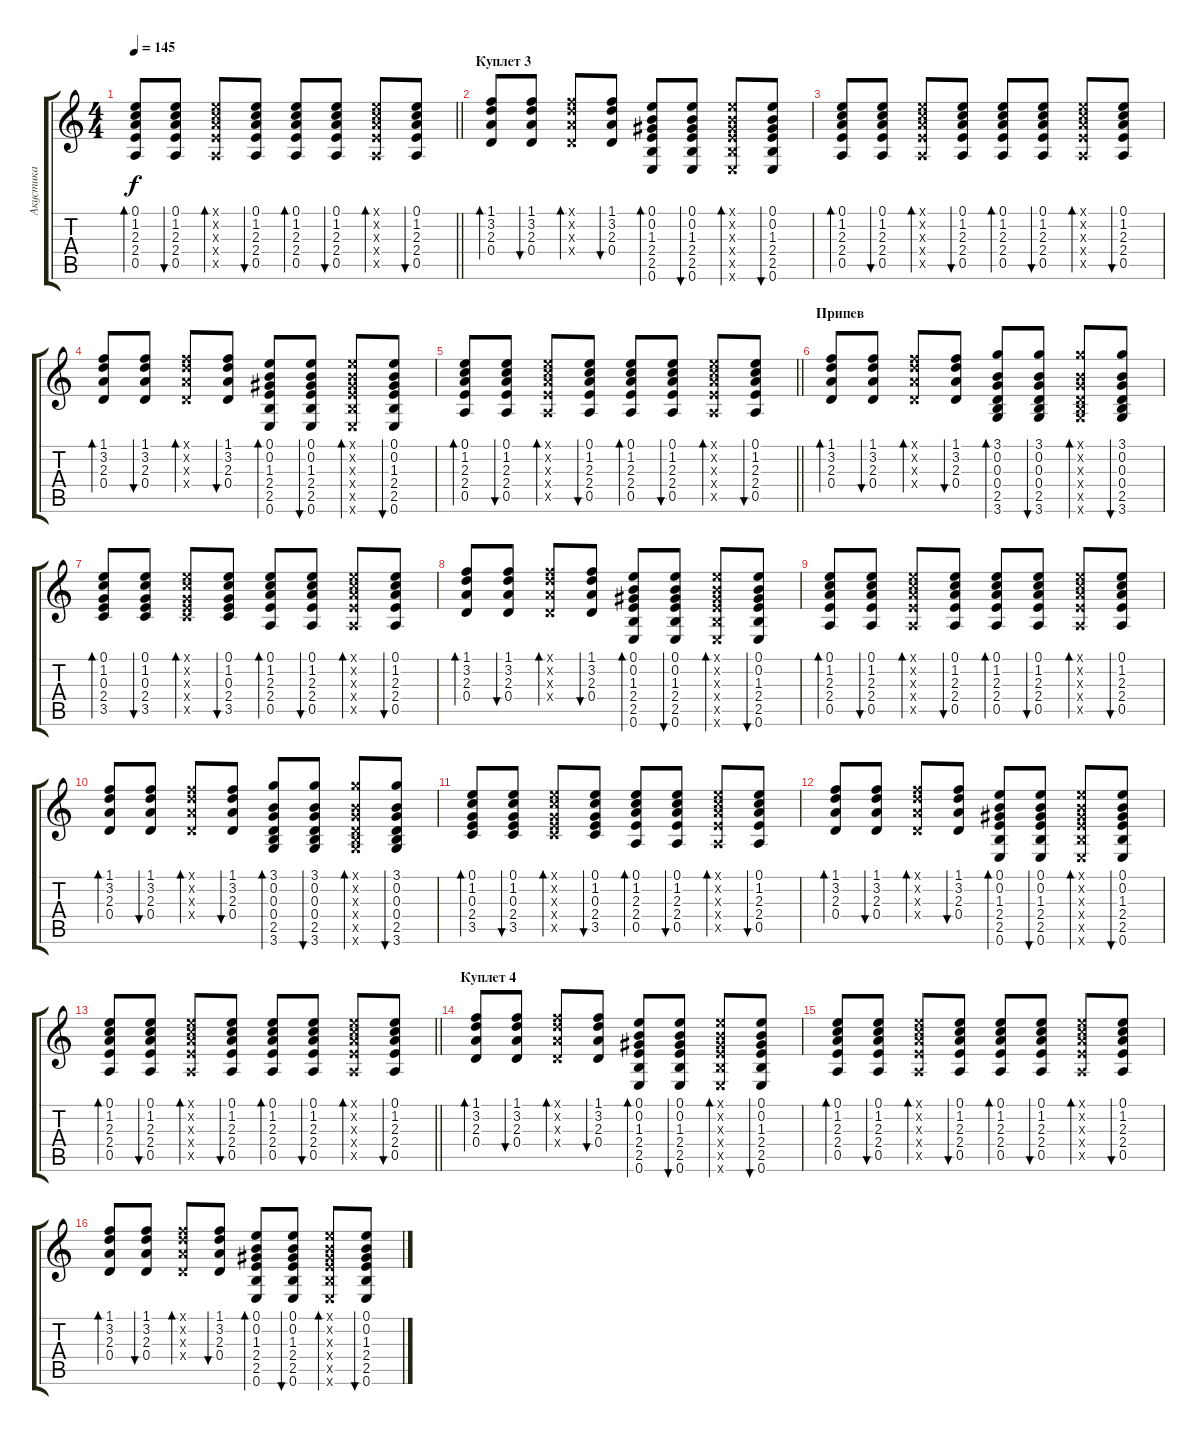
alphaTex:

\track ("Акустика" "Акустика") {instrument acousticguitarsteel}
\staff {score tabs}
\tuning (E4 B3 G3 D3 A2 E2) {hide}
\ts (4 4)
\tempo 145
\clef g2
\barLineRight lightlight
\ks c
(0.1 1.2 2.3 2.4 0.5).8{bd 30 dy f} (0.1 1.2 2.3 2.4 0.5).8{bu 30} (0.1{x} 1.2{x} 2.3{x} 2.4{x} 0.5{x}).8{bd 30} (0.1 1.2 2.3 2.4 0.5).8{bu 30} (0.1 1.2 2.3 2.4 0.5).8{bd 30} (0.1 1.2 2.3 2.4 0.5).8{bu 30} (0.1{x} 1.2{x} 2.3{x} 2.4{x} 0.5{x}).8{bd 30} (0.1 1.2 2.3 2.4 0.5).8{bu 30} |
\section ("" "Куплет 3")
(1.1 3.2 2.3 0.4).8{bd 30} (1.1 3.2 2.3 0.4).8{bu 30} (1.1{x} 3.2{x} 2.3{x} 0.4{x}).8{bd 30} (1.1 3.2 2.3 0.4).8{bu 30} (0.1 0.2 1.3 2.4 2.5 0.6).8{bd 30} (0.1 0.2 1.3 2.4 2.5 0.6).8{bu 30} (0.1{x} 0.2{x} 1.3{x} 2.4{x} 2.5{x} 0.6{x}).8{bd 30} (0.1 0.2 1.3 2.4 2.5 0.6).8{bu 30} |
(0.1 1.2 2.3 2.4 0.5).8{bd 30} (0.1 1.2 2.3 2.4 0.5).8{bu 30} (0.1{x} 1.2{x} 2.3{x} 2.4{x} 0.5{x}).8{bd 30} (0.1 1.2 2.3 2.4 0.5).8{bu 30} (0.1 1.2 2.3 2.4 0.5).8{bd 30} (0.1 1.2 2.3 2.4 0.5).8{bu 30} (0.1{x} 1.2{x} 2.3{x} 2.4{x} 0.5{x}).8{bd 30} (0.1 1.2 2.3 2.4 0.5).8{bu 30} |
(1.1 3.2 2.3 0.4).8{bd 30} (1.1 3.2 2.3 0.4).8{bu 30} (1.1{x} 3.2{x} 2.3{x} 0.4{x}).8{bd 30} (1.1 3.2 2.3 0.4).8{bu 30} (0.1 0.2 1.3 2.4 2.5 0.6).8{bd 30} (0.1 0.2 1.3 2.4 2.5 0.6).8{bu 30} (0.1{x} 0.2{x} 1.3{x} 2.4{x} 2.5{x} 0.6{x}).8{bd 30} (0.1 0.2 1.3 2.4 2.5 0.6).8{bu 30} |
\barLineRight lightlight
(0.1 1.2 2.3 2.4 0.5).8{bd 30} (0.1 1.2 2.3 2.4 0.5).8{bu 30} (0.1{x} 1.2{x} 2.3{x} 2.4{x} 0.5{x}).8{bd 30} (0.1 1.2 2.3 2.4 0.5).8{bu 30} (0.1 1.2 2.3 2.4 0.5).8{bd 30} (0.1 1.2 2.3 2.4 0.5).8{bu 30} (0.1{x} 1.2{x} 2.3{x} 2.4{x} 0.5{x}).8{bd 30} (0.1 1.2 2.3 2.4 0.5).8{bu 30} |
\section ("" "Припев")
(1.1 3.2 2.3 0.4).8{bd 30} (1.1 3.2 2.3 0.4).8{bu 30} (1.1{x} 3.2{x} 2.3{x} 0.4{x}).8{bd 30} (1.1 3.2 2.3 0.4).8{bu 30} (3.1 0.2 0.3 0.4 2.5 3.6).8{bd 30} (3.1 0.2 0.3 0.4 2.5 3.6).8{bu 30} (3.1{x} 0.2{x} 0.3{x} 0.4{x} 2.5{x} 3.6{x}).8{bd 30} (3.1 0.2 0.3 0.4 2.5 3.6).8{bu 30} |
(0.1 1.2 0.3 2.4 3.5).8{bd 30} (0.1 1.2 0.3 2.4 3.5).8{bu 30} (0.1{x} 1.2{x} 0.3{x} 2.4{x} 3.5{x}).8{bd 30} (0.1 1.2 0.3 2.4 3.5).8{bu 30} (0.1 1.2 2.3 2.4 0.5).8{bd 30} (0.1 1.2 2.3 2.4 0.5).8{bu 30} (0.1{x} 1.2{x} 2.3{x} 2.4{x} 0.5{x}).8{bd 30} (0.1 1.2 2.3 2.4 0.5).8{bu 30} |
(1.1 3.2 2.3 0.4).8{bd 30} (1.1 3.2 2.3 0.4).8{bu 30} (1.1{x} 3.2{x} 2.3{x} 0.4{x}).8{bd 30} (1.1 3.2 2.3 0.4).8{bu 30} (0.1 0.2 1.3 2.4 2.5 0.6).8{bd 30} (0.1 0.2 1.3 2.4 2.5 0.6).8{bu 30} (0.1{x} 0.2{x} 1.3{x} 2.4{x} 2.5{x} 0.6{x}).8{bd 30} (0.1 0.2 1.3 2.4 2.5 0.6).8{bu 30} |
(0.1 1.2 2.3 2.4 0.5).8{bd 30} (0.1 1.2 2.3 2.4 0.5).8{bu 30} (0.1{x} 1.2{x} 2.3{x} 2.4{x} 0.5{x}).8{bd 30} (0.1 1.2 2.3 2.4 0.5).8{bu 30} (0.1 1.2 2.3 2.4 0.5).8{bd 30} (0.1 1.2 2.3 2.4 0.5).8{bu 30} (0.1{x} 1.2{x} 2.3{x} 2.4{x} 0.5{x}).8{bd 30} (0.1 1.2 2.3 2.4 0.5).8{bu 30} |
(1.1 3.2 2.3 0.4).8{bd 30} (1.1 3.2 2.3 0.4).8{bu 30} (1.1{x} 3.2{x} 2.3{x} 0.4{x}).8{bd 30} (1.1 3.2 2.3 0.4).8{bu 30} (3.1 0.2 0.3 0.4 2.5 3.6).8{bd 30} (3.1 0.2 0.3 0.4 2.5 3.6).8{bu 30} (3.1{x} 0.2{x} 0.3{x} 0.4{x} 2.5{x} 3.6{x}).8{bd 30} (3.1 0.2 0.3 0.4 2.5 3.6).8{bu 30} |
(0.1 1.2 0.3 2.4 3.5).8{bd 30} (0.1 1.2 0.3 2.4 3.5).8{bu 30} (0.1{x} 1.2{x} 0.3{x} 2.4{x} 3.5{x}).8{bd 30} (0.1 1.2 0.3 2.4 3.5).8{bu 30} (0.1 1.2 2.3 2.4 0.5).8{bd 30} (0.1 1.2 2.3 2.4 0.5).8{bu 30} (0.1{x} 1.2{x} 2.3{x} 2.4{x} 0.5{x}).8{bd 30} (0.1 1.2 2.3 2.4 0.5).8{bu 30} |
(1.1 3.2 2.3 0.4).8{bd 30} (1.1 3.2 2.3 0.4).8{bu 30} (1.1{x} 3.2{x} 2.3{x} 0.4{x}).8{bd 30} (1.1 3.2 2.3 0.4).8{bu 30} (0.1 0.2 1.3 2.4 2.5 0.6).8{bd 30} (0.1 0.2 1.3 2.4 2.5 0.6).8{bu 30} (0.1{x} 0.2{x} 1.3{x} 2.4{x} 2.5{x} 0.6{x}).8{bd 30} (0.1 0.2 1.3 2.4 2.5 0.6).8{bu 30} |
\barLineRight lightlight
(0.1 1.2 2.3 2.4 0.5).8{bd 30} (0.1 1.2 2.3 2.4 0.5).8{bu 30} (0.1{x} 1.2{x} 2.3{x} 2.4{x} 0.5{x}).8{bd 30} (0.1 1.2 2.3 2.4 0.5).8{bu 30} (0.1 1.2 2.3 2.4 0.5).8{bd 30} (0.1 1.2 2.3 2.4 0.5).8{bu 30} (0.1{x} 1.2{x} 2.3{x} 2.4{x} 0.5{x}).8{bd 30} (0.1 1.2 2.3 2.4 0.5).8{bu 30} |
\section ("" "Куплет 4")
(1.1 3.2 2.3 0.4).8{bd 30} (1.1 3.2 2.3 0.4).8{bu 30} (1.1{x} 3.2{x} 2.3{x} 0.4{x}).8{bd 30} (1.1 3.2 2.3 0.4).8{bu 30} (0.1 0.2 1.3 2.4 2.5 0.6).8{bd 30} (0.1 0.2 1.3 2.4 2.5 0.6).8{bu 30} (0.1{x} 0.2{x} 1.3{x} 2.4{x} 2.5{x} 0.6{x}).8{bd 30} (0.1 0.2 1.3 2.4 2.5 0.6).8{bu 30} |
(0.1 1.2 2.3 2.4 0.5).8{bd 30} (0.1 1.2 2.3 2.4 0.5).8{bu 30} (0.1{x} 1.2{x} 2.3{x} 2.4{x} 0.5{x}).8{bd 30} (0.1 1.2 2.3 2.4 0.5).8{bu 30} (0.1 1.2 2.3 2.4 0.5).8{bd 30} (0.1 1.2 2.3 2.4 0.5).8{bu 30} (0.1{x} 1.2{x} 2.3{x} 2.4{x} 0.5{x}).8{bd 30} (0.1 1.2 2.3 2.4 0.5).8{bu 30} |
(1.1 3.2 2.3 0.4).8{bd 30} (1.1 3.2 2.3 0.4).8{bu 30} (1.1{x} 3.2{x} 2.3{x} 0.4{x}).8{bd 30} (1.1 3.2 2.3 0.4).8{bu 30} (0.1 0.2 1.3 2.4 2.5 0.6).8{bd 30} (0.1 0.2 1.3 2.4 2.5 0.6).8{bu 30} (0.1{x} 0.2{x} 1.3{x} 2.4{x} 2.5{x} 0.6{x}).8{bd 30} (0.1 0.2 1.3 2.4 2.5 0.6).8{bu 30}
